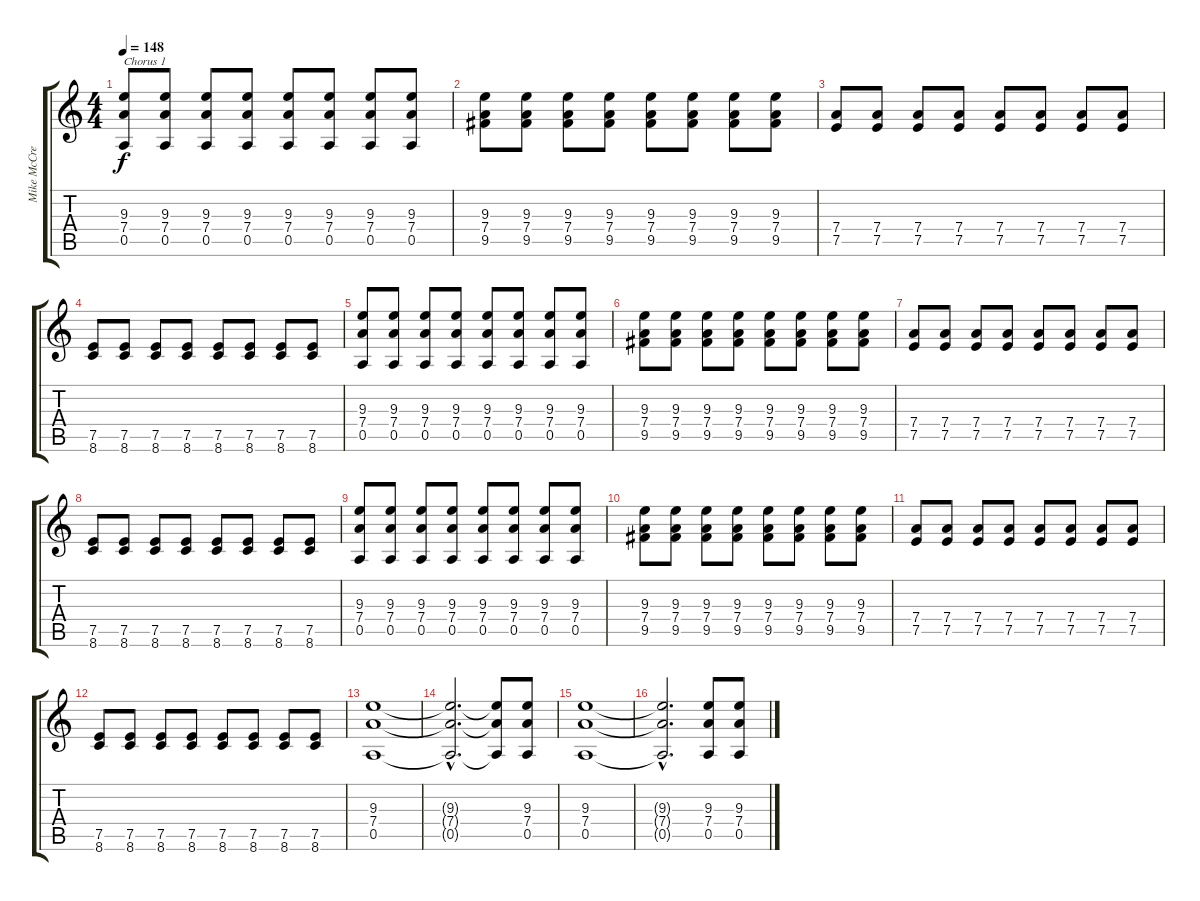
\track ("Mike McCready" "Mike McCre") {instrument distortionguitar}
\staff {score tabs}
\tuning (E4 B3 G3 D3 A2 E2) {hide}
\ts (4 4)
\tempo 148
\clef g2
\ks c
(9.3 7.4 0.5).8{txt "Chorus 1" dy f} (9.3 7.4 0.5).8 (9.3 7.4 0.5).8 (9.3 7.4 0.5).8 (9.3 7.4 0.5).8 (9.3 7.4 0.5).8 (9.3 7.4 0.5).8 (9.3 7.4 0.5).8 |
(9.3 7.4 9.5).8 (9.3 7.4 9.5).8 (9.3 7.4 9.5).8 (9.3 7.4 9.5).8 (9.3 7.4 9.5).8 (9.3 7.4 9.5).8 (9.3 7.4 9.5).8 (9.3 7.4 9.5).8 |
(7.4 7.5).8 (7.4 7.5).8 (7.4 7.5).8 (7.4 7.5).8 (7.4 7.5).8 (7.4 7.5).8 (7.4 7.5).8 (7.4 7.5).8 |
(7.5 8.6).8 (7.5 8.6).8 (7.5 8.6).8 (7.5 8.6).8 (7.5 8.6).8 (7.5 8.6).8 (7.5 8.6).8 (7.5 8.6).8 |
(9.3 7.4 0.5).8 (9.3 7.4 0.5).8 (9.3 7.4 0.5).8 (9.3 7.4 0.5).8 (9.3 7.4 0.5).8 (9.3 7.4 0.5).8 (9.3 7.4 0.5).8 (9.3 7.4 0.5).8 |
(9.3 7.4 9.5).8 (9.3 7.4 9.5).8 (9.3 7.4 9.5).8 (9.3 7.4 9.5).8 (9.3 7.4 9.5).8 (9.3 7.4 9.5).8 (9.3 7.4 9.5).8 (9.3 7.4 9.5).8 |
(7.4 7.5).8 (7.4 7.5).8 (7.4 7.5).8 (7.4 7.5).8 (7.4 7.5).8 (7.4 7.5).8 (7.4 7.5).8 (7.4 7.5).8 |
(7.5 8.6).8 (7.5 8.6).8 (7.5 8.6).8 (7.5 8.6).8 (7.5 8.6).8 (7.5 8.6).8 (7.5 8.6).8 (7.5 8.6).8 |
(9.3 7.4 0.5).8 (9.3 7.4 0.5).8 (9.3 7.4 0.5).8 (9.3 7.4 0.5).8 (9.3 7.4 0.5).8 (9.3 7.4 0.5).8 (9.3 7.4 0.5).8 (9.3 7.4 0.5).8 |
(9.3 7.4 9.5).8 (9.3 7.4 9.5).8 (9.3 7.4 9.5).8 (9.3 7.4 9.5).8 (9.3 7.4 9.5).8 (9.3 7.4 9.5).8 (9.3 7.4 9.5).8 (9.3 7.4 9.5).8 |
(7.4 7.5).8 (7.4 7.5).8 (7.4 7.5).8 (7.4 7.5).8 (7.4 7.5).8 (7.4 7.5).8 (7.4 7.5).8 (7.4 7.5).8 |
(7.5 8.6).8 (7.5 8.6).8 (7.5 8.6).8 (7.5 8.6).8 (7.5 8.6).8 (7.5 8.6).8 (7.5 8.6).8 (7.5 8.6).8 |
(9.3 7.4 0.5).1 |
(9.3{hac t} 7.4{hac t} 0.5{hac t}).2{d} (9.3{t} 7.4{t} 0.5{t}).8 (9.3 7.4 0.5).8 |
(9.3 7.4 0.5).1 |
(9.3{hac t} 7.4{hac t} 0.5{hac t}).2{d} (9.3 7.4 0.5).8 (9.3 7.4 0.5).8
